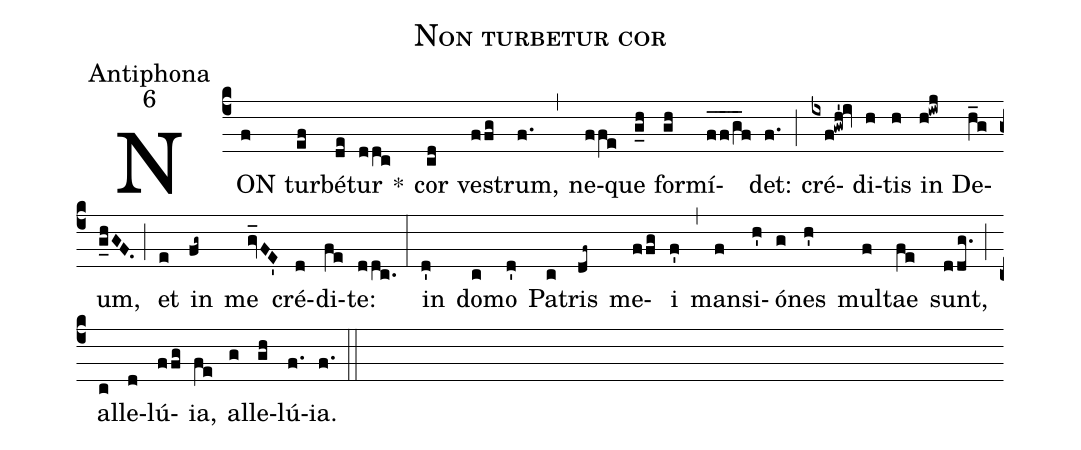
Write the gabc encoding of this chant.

name:Non turbetur cor;
office-part:Antiphona;
mode:6;
%%
(c4) NON(f) tur(ef)bé(de)tur(ddc) *() cor(cd) ve(ffg)strum,(f.) (,) ne(ffe)que(g_h) for(gh)mí(f_/f_/g_f)det:(f.) (;) cré(ixf!gwh'!iv)di(h)tis(h) in(h!iwj) De(h_g)um,(g_hGF.) (;) et(e) in(fg~) me(gv_FE') cré(d)di(fe)te:(ddc.) (:) in(d') do(c)mo(d') Pa(c)tris(df~) me(ffg)i(f') (,) man(f)si(h')ó(g)nes(h') mul(f)tae(fe) sunt,(ddg.) (;) al(c)le(d)lú(ffg)ia,(fe) al(g)le(gh)lú(f.)ia.(f.) (::)
